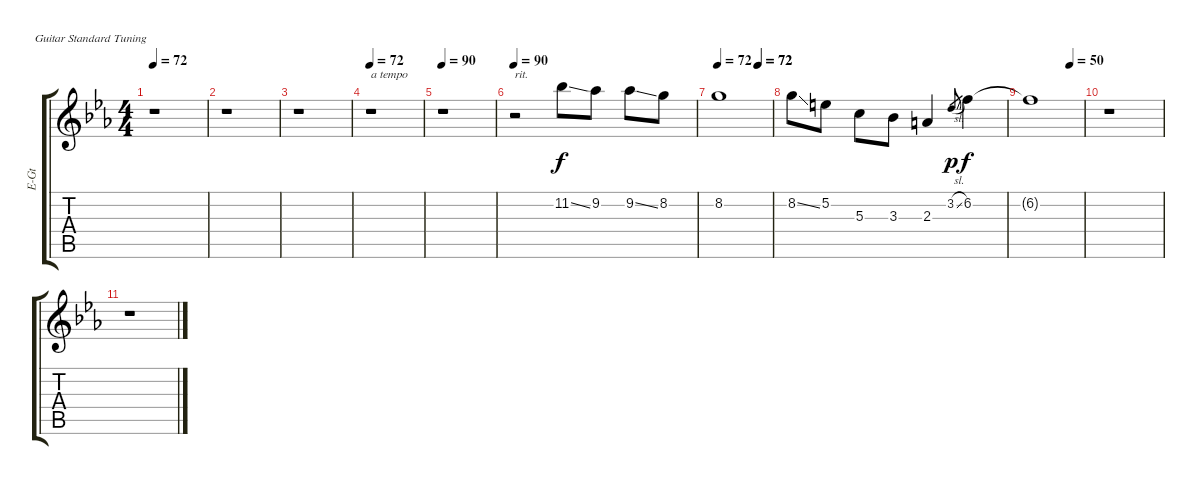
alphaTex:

\bracketExtendMode groupsimilarinstruments
\otherSystemsTrackNameOrientation horizontal
\track ("Gtr 1" "E-Gt") {instrument distortionguitar}
\staff {score tabs}
\tuning (E4 B3 G3 D3 A2 E2)
\ts (4 4)
\tempo 72
\clef g2
\ks eb
r.1{dy f beam Down} |
r.1{beam Down} |
r.1{beam Down} |
\tempo 72
r.1{txt "a tempo" beam Down} |
\tempo 90
r.1{beam Down} |
\tempo 90
r.2{txt "rit." beam Down} 11.2{ss acc b}.8{beam Down} 9.2{acc b}.8{beam Down} 9.2{ss acc b}.8{beam Down} 8.2{acc forcenatural}.8{beam Down} |
\tempo 72
\tempo (72 0.7499)
\tempo (72 0.75)
8.2{acc forcenatural}.1{beam Down} |
8.2{ss acc forcenatural}.8{beam Down} 5.2{acc forcenatural}.8{beam Down} 5.3{acc forcenatural}.8{beam Down} 3.3{acc b}.8{beam Down} 2.3{acc forcenatural}.4{beam Up} 3.2{sl acc forcenatural}.8{gr dy p beam Up} 6.2{acc forcenatural}.4{dy f beam Down} |
\tempo (50 0.75)
6.2{t acc forcenatural}.1{beam Down} |
r.1{beam Down} |
r.1{beam Down}
